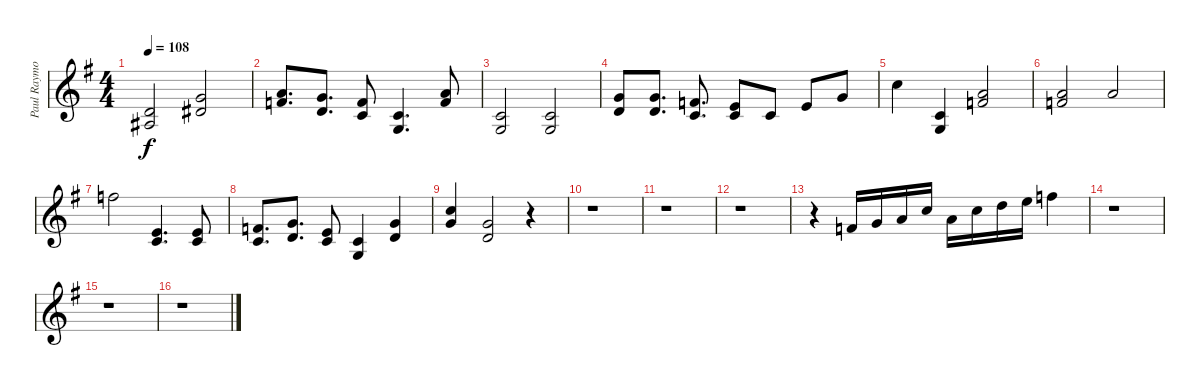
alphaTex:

\track ("Paul Raymond Keyboards" "Paul Raymo") {instrument electricpiano2}
\staff {score}
\tuning (E4 B3 G3 D3 A2 E2) {hide}
\ts (4 4)
\tempo 108
\clef g2
\ks g
(3.2 3.3).2{dy f} (3.1 4.2).2 |
(5.1 6.2).8{d} (3.1 3.2).8{d} (6.2 5.3).8 (5.3 5.4).4{d} (5.1 6.2).8 |
(5.3 5.4).2 (5.3 5.4).2 |
(3.1 3.2).8 (3.1 3.2).8{d} (6.2 5.3).8{d} (5.2 5.3).8 5.3.8 5.2.8 8.2.8 |
8.1.4 (5.3 5.4).4 (5.1 6.2).2 |
(5.1 6.2).2 10.2.2 |
13.1.2 (5.2 5.3).4{d} (5.2 5.3).8 |
(6.2 5.3).8{d} (3.1 3.2).8{d} (5.2 5.3).8 (5.3 5.4).4 (3.1 3.2).4 |
(8.1 8.2).4 (3.1 3.2).2 r.4 |
r.1 |
r.1 |
r.1 |
r.4 15.4.16 12.3.16 14.3.16 13.2.16 14.3.16 13.2.16 15.2.16 12.1.16 13.1.4 |
r.1 |
r.1 |
r.1
